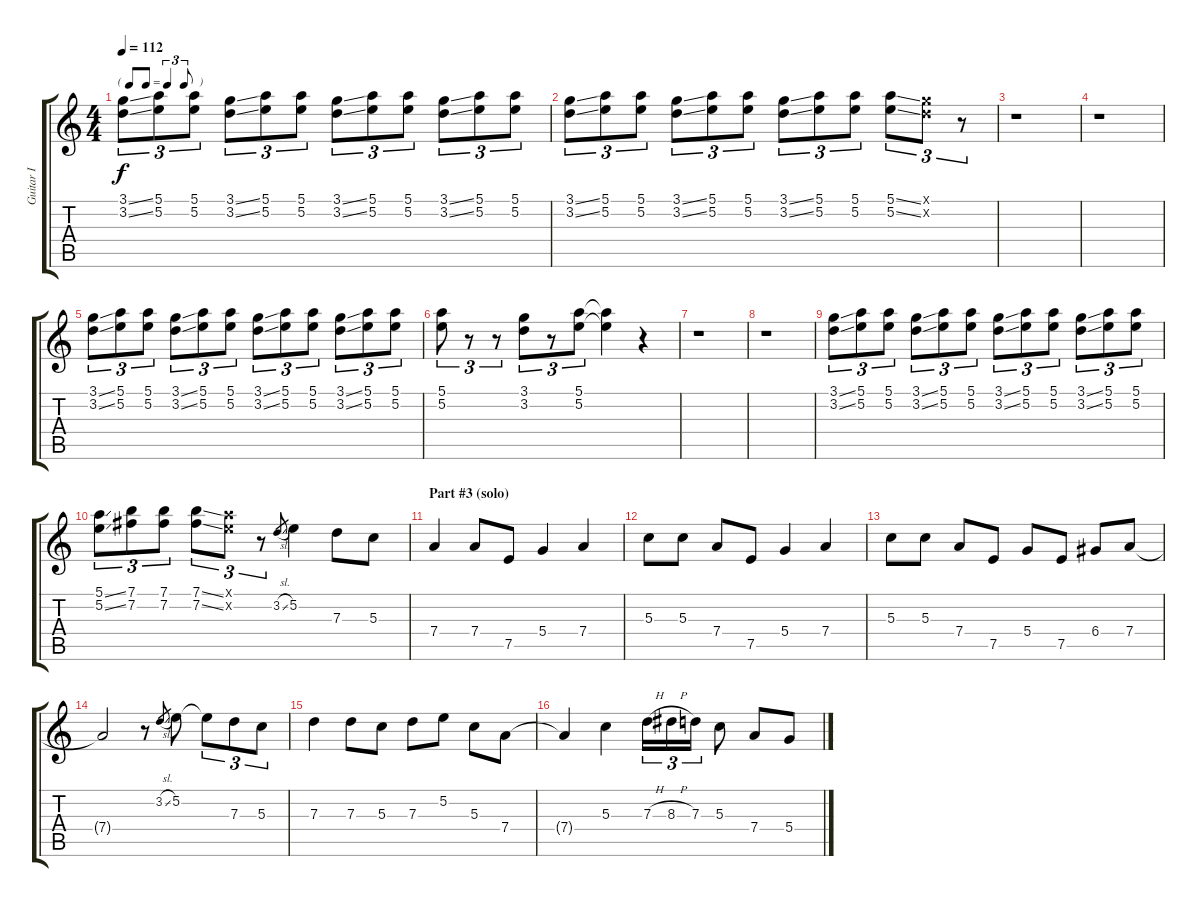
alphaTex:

\track ("Guitar I" "Guitar I") {instrument overdrivenguitar}
\staff {score tabs}
\tuning (E4 B3 G3 D3 A2 E2) {hide}
\ts (4 4)
\tf triplet8th
\tempo 112
\clef g2
\ks c
(3.1{ss} 3.2{ss}).8{tu (3 2) dy f} (5.1 5.2).8{tu (3 2)} (5.1 5.2).8{tu (3 2)} (3.1{ss} 3.2{ss}).8{tu (3 2)} (5.1 5.2).8{tu (3 2)} (5.1 5.2).8{tu (3 2)} (3.1{ss} 3.2{ss}).8{tu (3 2)} (5.1 5.2).8{tu (3 2)} (5.1 5.2).8{tu (3 2)} (3.1{ss} 3.2{ss}).8{tu (3 2)} (5.1 5.2).8{tu (3 2)} (5.1 5.2).8{tu (3 2)} |
(3.1{ss} 3.2{ss}).8{tu (3 2)} (5.1 5.2).8{tu (3 2)} (5.1 5.2).8{tu (3 2)} (3.1{ss} 3.2{ss}).8{tu (3 2)} (5.1 5.2).8{tu (3 2)} (5.1 5.2).8{tu (3 2)} (3.1{ss} 3.2{ss}).8{tu (3 2)} (5.1 5.2).8{tu (3 2)} (5.1 5.2).8{tu (3 2)} (5.1{ss} 5.2{ss}).8{tu (3 2)} (3.1{x} 3.2{x}).8{tu (3 2)} r.8{tu (3 2)} |
r.1 |
r.1 |
(3.1{ss} 3.2{ss}).8{tu (3 2)} (5.1 5.2).8{tu (3 2)} (5.1 5.2).8{tu (3 2)} (3.1{ss} 3.2{ss}).8{tu (3 2)} (5.1 5.2).8{tu (3 2)} (5.1 5.2).8{tu (3 2)} (3.1{ss} 3.2{ss}).8{tu (3 2)} (5.1 5.2).8{tu (3 2)} (5.1 5.2).8{tu (3 2)} (3.1{ss} 3.2{ss}).8{tu (3 2)} (5.1 5.2).8{tu (3 2)} (5.1 5.2).8{tu (3 2)} |
(5.1 5.2).8{tu (3 2)} r.8{tu (3 2)} r.8{tu (3 2)} (3.1 3.2).8{tu (3 2)} r.8{tu (3 2)} (5.1 5.2).8{tu (3 2)} (5.1{t} 5.2{t}).4 r.4 |
r.1 |
r.1 |
(3.1{ss} 3.2{ss}).8{tu (3 2)} (5.1 5.2).8{tu (3 2)} (5.1 5.2).8{tu (3 2)} (3.1{ss} 3.2{ss}).8{tu (3 2)} (5.1 5.2).8{tu (3 2)} (5.1 5.2).8{tu (3 2)} (3.1{ss} 3.2{ss}).8{tu (3 2)} (5.1 5.2).8{tu (3 2)} (5.1 5.2).8{tu (3 2)} (3.1{ss} 3.2{ss}).8{tu (3 2)} (5.1 5.2).8{tu (3 2)} (5.1 5.2).8{tu (3 2)} |
(5.1{ss} 5.2{ss}).8{tu (3 2)} (7.1 7.2).8{tu (3 2)} (7.1 7.2).8{tu (3 2)} (7.1{ss} 7.2{ss}).8{tu (3 2)} (5.1{x} 5.2{x}).8{tu (3 2)} r.8{tu (3 2)} 3.2{sl}.8{gr} 5.2.4 7.3.8 5.3.8 |
\section ("" "Part #3 (solo)")
7.4.4 7.4.8 7.5.8 5.4.4 7.4.4 |
5.3.8 5.3.8 7.4.8 7.5.8 5.4.4 7.4.4 |
5.3.8 5.3.8 7.4.8 7.5.8 5.4.8 7.5.8 6.4.8 7.4.8 |
7.4{t}.2 r.8 3.2{sl}.8{gr} 5.2.8 5.2{t}.8{tu (3 2)} 7.3.8{tu (3 2)} 5.3.8{tu (3 2)} |
7.3.4 7.3.8 5.3.8 7.3.8 5.2.8 5.3.8 7.4.8 |
7.4{t}.4 5.3.4 7.3{h}.16{tu (3 2)} 8.3{h}.16{tu (3 2)} 7.3.16{tu (3 2)} 5.3.8 7.4.8 5.4.8
